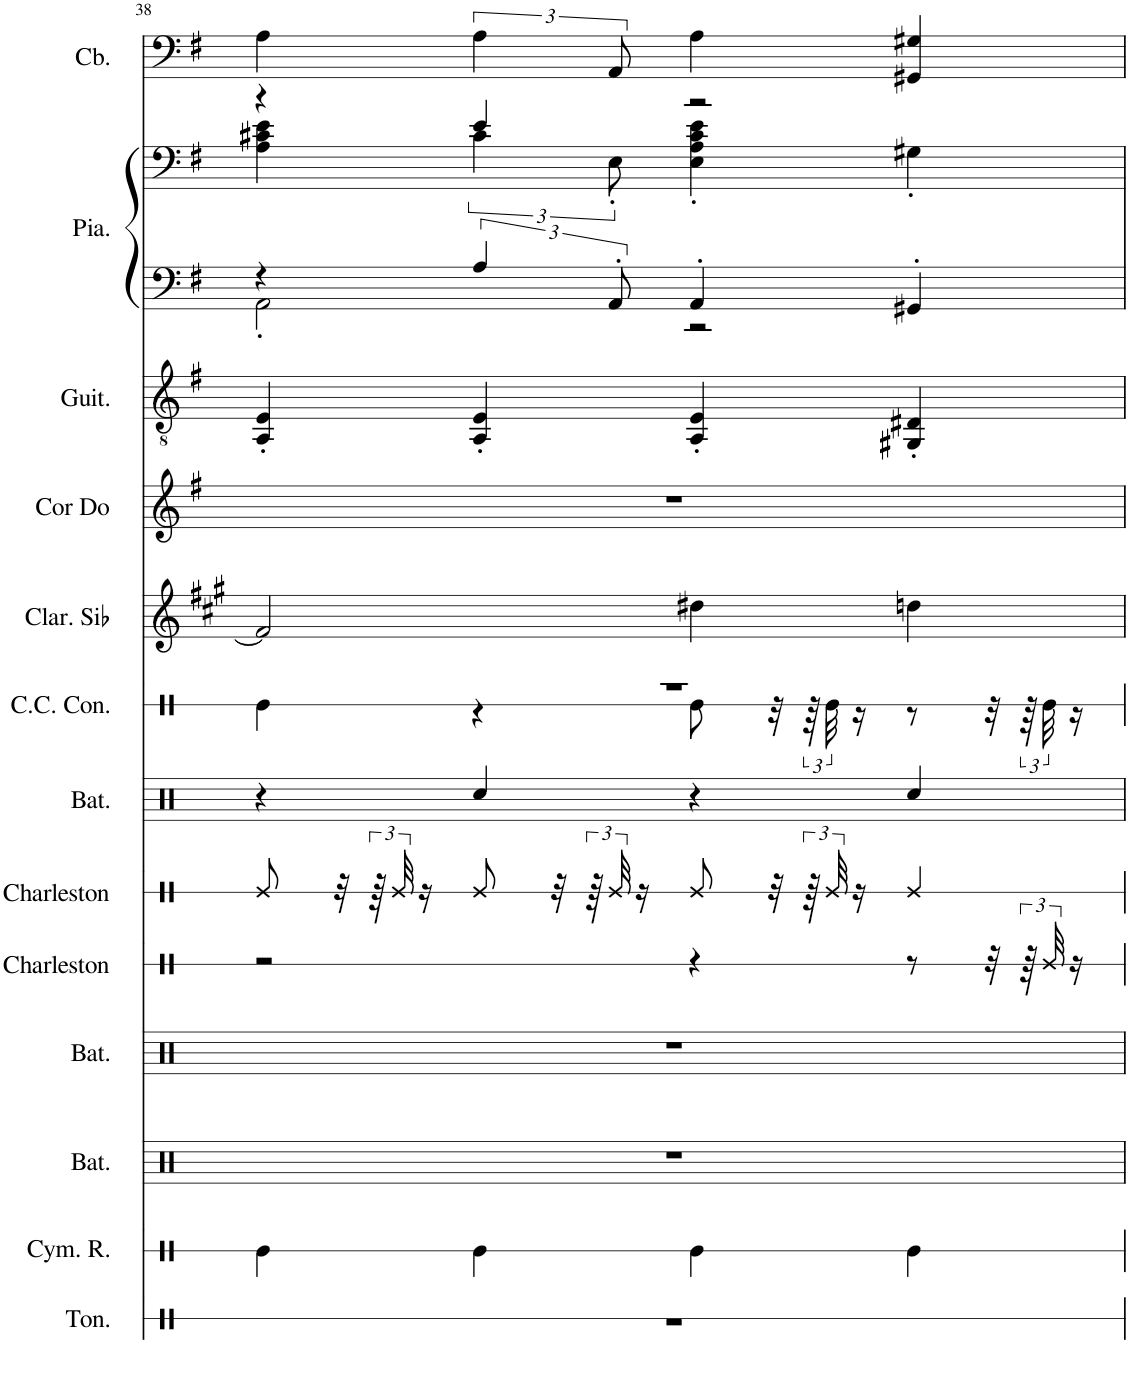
**kern	**kern	**kern	**kern	**kern	**kern	**kern	**kern	**kern	**kern	**kern	**kern	**kern	**kern
*part13	*part12	*part11	*part10	*part9	*part8	*part7	*part6	*part5	*part4	*part3	*part2	*part2	*part1
*staff14	*staff13	*staff12	*staff11	*staff10	*staff9	*staff8	*staff7	*staff6	*staff5	*staff4	*staff3	*staff2	*staff1
*I"Tonnerre	*I"Cymbale ride	*I"Batterie	*I"Batterie	*I"Charleston	*I"Charleston	*I"Batterie	*I"Caisse claire de concert, Drums	*I"Clarinette en Sib	*I"Cor Alto en Do, French Horn	*I"Guitare à 7 cordes, Acoustic Guitar (nylon)	*I"Piano, Acoustic Grand Piano	*	*I"Contrebasse, Acoustic Bass
*I'Ton.	*I'Cym. R.	*I'Bat.	*I'Bat.	*I'Charleston	*I'Charleston	*I'Bat.	*I'C.C. Con.	*I'Clar. Sib	*I'Cor Do	*I'Guit.	*I'Pia.	*	*I'Cb.
!!LO:PB:g=z
*clefX	*clefX	*clefX	*clefX	*clefX	*clefX	*clefX	*clefX	*clefG2	*clefG2	*clefGv2	*clefF4	*clefF4	*clefF4
*	*	*	*	*	*	*	*	*Trd1c2	*Trd4c7	*	*	*	*Trd7c12
*k[]	*k[]	*k[]	*k[]	*k[]	*k[]	*k[]	*k[]	*k[f#c#g#]	*k[f#]	*k[f#]	*k[f#]	*k[f#]	*k[f#]
*M4/4	*M4/4	*M4/4	*M4/4	*M4/4	*M4/4	*M4/4	*M4/4	*M4/4	*M4/4	*M4/4	*M4/4	*M4/4	*M4/4
=38	=38	=38	=38	=38	=38	=38	=38	=38	=38	=38	=38	=38	=38
*	*	*	*	*	*	*	*^	*	*	*	*^	*^	*
1r	4Re\	1r	1r	2r	8Re/	4r	1r	4Re\	2f#/]	1r	4AA/' 4E/'	4r	2AA'\	4r	4A\ 4c#X\ 4e\	4A\
.	.	.	.	.	32r	.	.	.	.	.	.	.	.	.	.	.
.	.	.	.	.	96r	.	.	.	.	.	.	.	.	.	.	.
.	.	.	.	.	48Re/	.	.	.	.	.	.	.	.	.	.	.
.	.	.	.	.	16r	.	.	.	.	.	.	.	.	.	.	.
.	4Re\	.	.	.	8Re/	4Rcc/	.	4r	.	.	4AA/' 4E/'	6A/	.	4e/	6c#\	6A\
.	.	.	.	.	32r	.	.	.	.	.	.	.	.	.	.	.
.	.	.	.	.	96r	.	.	.	.	.	.	.	.	.	.	.
.	.	.	.	.	48Re/	.	.	.	.	.	.	12AA'/	.	.	12E'\	12AA/
.	.	.	.	.	16r	.	.	.	.	.	.	.	.	.	.	.
.	4Re\	.	.	4r	8Re/	4r	.	8Re\	4dd#X\	.	4AA/' 4E/'	4AA'/	2r	2r	4E\' 4A\' 4c#\' 4e\'	4A\
.	.	.	.	.	32r	.	.	32r	.	.	.	.	.	.	.	.
.	.	.	.	.	96r	.	.	96r	.	.	.	.	.	.	.	.
.	.	.	.	.	48Re/	.	.	48Re\	.	.	.	.	.	.	.	.
.	.	.	.	.	16r	.	.	16r	.	.	.	.	.	.	.	.
.	4Re\	.	.	8r	4Re/	4Rcc/	.	8r	4ddn\	.	4GG#X/' 4D#X/'	4GG#X'/	.	.	4G#X'\	4GG#X/ 4G#X/
.	.	.	.	32r	.	.	.	32r	.	.	.	.	.	.	.	.
.	.	.	.	96r	.	.	.	96r	.	.	.	.	.	.	.	.
.	.	.	.	48Re/	.	.	.	48Re\	.	.	.	.	.	.	.	.
.	.	.	.	16r	.	.	.	16r	.	.	.	.	.	.	.	.
*	*	*	*	*	*	*	*	*	*	*	*	*v	*v	*	*	*
*	*	*	*	*	*	*	*v	*v	*	*	*	*	*v	*v	*
=	=	=	=	=	=	=	=	=	=	=	=	=	=
*-	*-	*-	*-	*-	*-	*-	*-	*-	*-	*-	*-	*-	*-
